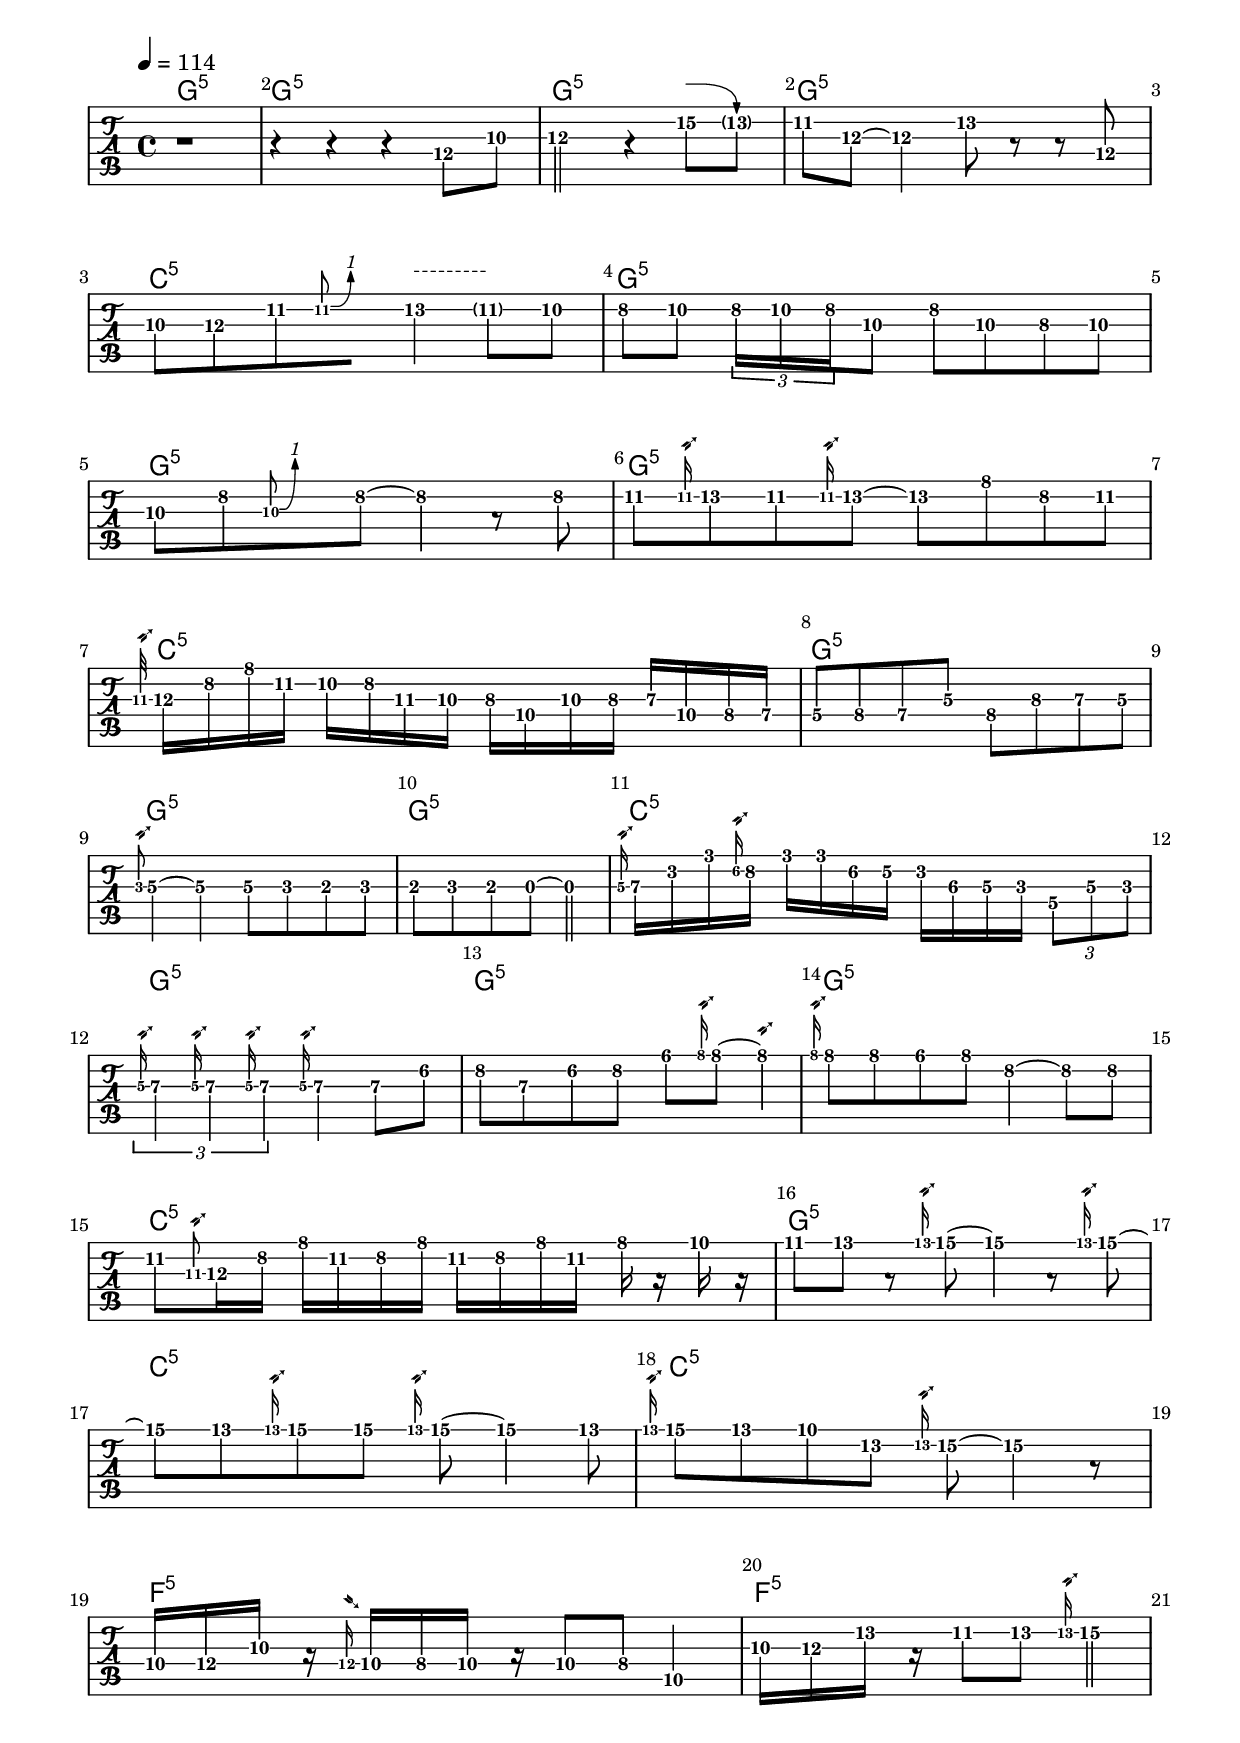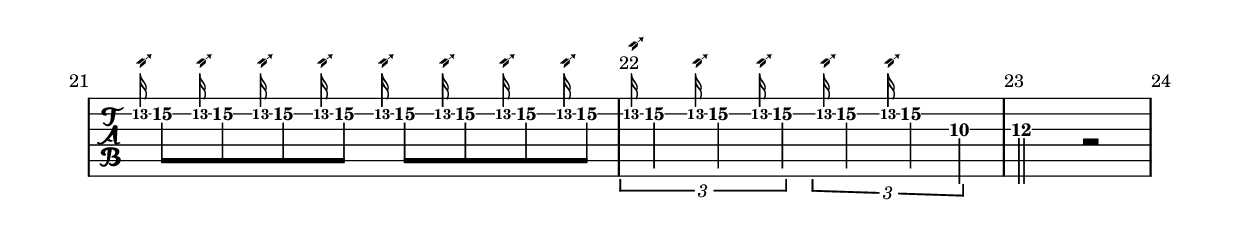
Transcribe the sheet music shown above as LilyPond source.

\version "2.23.1"
\include "../../../macros.ly"
song_tempo = 114

% Bb
ma = {

}

mg = {
  <g,\6 d\5 g\4>8
  <g,\6 d\5 g\4>8
  <g,\6 d\5 g\4>8
  r8
  <g,\6 d\5 g\4>8
  <g,\6 d\5 g\4>8
  <g,\6 d\5 g\4>8
  r8
}
mc = {
  <c\5 g\4 c'\3>8
  <c\5 g\4 c'\3>8
  <c\5 g\4 c'\3>8
  r8

  <c\5 g\4 c'\3>8
  <c\5 g\4 c'\3>8
  <c\5 g\4 c'\3>8
  r8
}
mf = {
  <f,\6 c\5 f\4>8
  <f,\6 c\5 f\4>8
  <f,\6 c\5 f\4>8
  r8
  <f,\6 c\5 f\4>8
  <f,\6 c\5 f\4>8
  <f,\6 c\5 f\4>8
  r8
}

lignea = {
  \mg | \mg | \mc | \mg |
}

ligneb = {
  \mc | \mc | \mf | \mf |
}



rhythm = {
  % une mesure pour la levée
  r1 |
  \mg
  \lignea
  \lignea
  \lignea
  \lignea
  \ligneb
}


song_chords = \chordmode {
  g1:5
  |
  g1:5
  |
  g1:5 | g1:5 | c1:5 | g1:5 |
  g1:5 | g1:5 | c1:5 | g1:5 |
  g1:5 | g1:5 | c1:5 | g1:5 |
  g1:5 | g1:5 | c1:5 | g1:5 |
  c1:5 | c1:5 | f1:5 | f1:5 |

}


lead = {
  \absolute  {
    \override Score.SpacingSpanner.shortest-duration-space = #4.0


    % les numeros de mesure ici commencent

    %
    r1
    |
    % ( levée )
    r4 r4 r4 d'8\4 f'8\3
    |


    \set Score.currentBarNumber = 1
    % mes 1
    g'2\3 r4 d''8\2\^ c''8\2
    |

    % mes 2
    %\grace c'8\2 \preBendHold d'8\2 \bendHold \^ g'8~\3 \^ g'8\3 ais'8\2 r8 r4 d'8\4
    bes'8\2  g'8~\3 g'4\3 c''8\2 r8 r8 d'8\4
    |

    % mes 3
    %   f'8\3 g'8\3 bes'8\2 \mypull bes'16\2 c''8~\2 c''4\2 bes'8\2 a'8\2
    f'8\3 g'8\3 bes'8\2  \grace bes'8\2 \^ c''8\2 c''4\2 \bendHold \^ bes'8\2  a'8\2
    |

    % mes 4
    g'8\2 a'8\2 \times 2/3 { g'16\2 a'16\2 g'16\2 } f'8\3 g'8\2 f'8\3 dis'8\3 f'8\3
    |

    % mes 5
    %   f'8\3 g'8\2 fis'8\3 g'8~\2 \mypull f'16\3 g'4\3 r8 g'8\2
    f'8\3 g'8\2 \grace f'8\3 \^ g'8\2 g'8~\2 g'4\2 r8 g'8\2
    |

    % mes 6
    bes'8\2 \mypull bes'16\2 c''8\2 bes'8\2 \mypull bes'16\2 c''8~\2 c''8\2 c''8\1 g'8\2 bes'8\2
    |

    % mes 7
    \mypull fis'32\3 g'16\3 g'16\2 c''16\1 bes'16\2
    a'16\2 g'16\2 ges'16\3  f'16\3
    ees'16\3 c'16\4 f'16\3 ees'16\3
    d'16\3 c'16\4 bes16\4 a16\4
    |

    % mes 8
    g8\4 bes8\4 a8\4 c'8\3 bes8\4 ees'8\3 d'8\3 c'8\3
    |

    % mes 9
    \mypull bes8\3 c'4~\3 c'4\3 c'8\3 bes8\3 a8\3 bes8\3

    % mes 10
    a8\3 bes8\3 a8\3 g8~\3 g2\3

    % mes 11
    \mypull c'16\3 d'16\3 d'16\2 g'16\1  \mypull f'16\2 g'16\2
    g'\1 g'\1 f'\2 e'\2
    d'\2 des'\3 c'\3 bes\3
    \times 2/3 { g8\4 c'8\3 bes8\3 }
    |

    % mes 12
    \times 2/3 { \mypull c'16\3 d'4\3 \mypull c'16\3 d'4\3 \mypull c'16\3 d'4\3 }
    \mypull c'16\3 d'4\3
    d'8\3 f'8\2
    |

    % mes 13
    g'8\2 d'8\3 f'8\2 g'8\2  bes'8\1 \mypull bis'16\1 c''8~ \mypulled  c''4
    |

    % mes 14
    \mypull c''16\1 c''8\1 c''8\1 bes'8\1 c''8\1
    g'4~\2 g'8\2 g'8\2
    |

    % mes 15
    bes'8\2 \mypull fis'8\3 g'16\3 g'16\2
    c''16\1 bes'16\2 g'16\2 c''16\1
    bes'16\2 g'16\2 c''16\1 bes'16\2
    c''16\1 r16 d''16\1 r16
    |

    % mes 16
    ees''8\1 f''8\1 r8
    \mypull f''16\1 g''8~\1 g''4\1 r8 \mypull f''16\1 g''8~\1
    |

    % mes 17
    g''8\1 f''8\1 \mypull f''16\1 g''8\1  g''8\1
    \mypull f''16\1 g''8~\1 g''4\1 f''8\1
    |

    % mes 18
    \mypull f''16\1 g''8\1 f''8\1 d''8\1 c''8\2
    \mypull c''16\2 d''8~\2 d''4\2 r8
    |

    % mes 19
    c'16\4 d'16\4 f'16\3 r16
    \myrelease d'16\4 c'16\4   bes16\4 bis16\4 r16
    c'8\4 bes8\4 g4\5
    |

    % mes 20
    f'16\3 g'16\3 c''16\2 r16
    bes'8\2 c''8\2
    \mypull c''16\2 d''2\2
    |

    % mes 21
    \mypull c''16\2 d''8\2
    \mypull c''16\2 d''8\2
    \mypull c''16\2 d''8\2
    \mypull c''16\2 d''8\2
    \mypull c''16\2 d''8\2
    \mypull c''16\2 d''8\2
    \mypull c''16\2 d''8\2
    \mypull c''16\2 d''8\2
    |

    % mes 22
    \times 2/3 {
      \mypull c''16\2 d''4\2
      \mypull c''16\2 d''4\2
      \mypull c''16\2 d''4\2
    }
    \times 2/3 {
      \mypull c''16\2 d''4\2
      \mypull c''16\2 d''4\2
      f'4\3
    }
    |

    % mes 23
    g'2\3 r2


  }

}

drumbar =  \drummode {  bd4 sn4  bd4 sn4 }

drumbars = {
  \repeat unfold 30 { \drumbar | }
}


drumbarhh =  \drummode {
  hihat8
  hihat8
  hihat8
  hihat8
  hihat8
  hihat8
  hihat8
  hihat8
}

drumbarshh = {
  \repeat unfold 30 {  \drumbarhh }

}




\paper {
  #(include-special-characters)
  indent = 0\mm
  line-width = 180\mm
  oddHeaderMarkup = ""
  evenHeaderMarkup = ""
  oddFooterMarkup = ""
  evenFooterMarkup = ""

  #(add-text-replacements!
    '(
       ("100" . "hundred")
       ("dpi" . "dots per inch")
       ))

}


\score {
  <<
    \new ChordNames {
      \song_chords
    }

    \new TabStaff {
      \tempo 4 = \song_tempo
      \tabFullNotation
      \override Score.BarNumber.break-visibility = ##(#t #t #t)
      \lead
    }

  >>

  \layout {}
}

\score {
  \unfoldRepeats {
    <<
      \new DrumStaff
      \tempo 4 = \song_tempo
      <<
        \new DrumVoice {  \drumbarshh }
        \new DrumVoice {  \drumbars }
      >>

      \new Staff {
        \rhythm
        \set Staff.midiMinimumVolume = #0.2
        \set Staff.midiMaximumVolume = #0.2
        %\set Staff.midiInstrument = "electric guitar (clean)"
        %\set Staff.midiInstrument = "bass"
        %\set Staff.midiInstrument = "clarinet"
      }
      \new Staff {
        \lead
        \set Staff.midiMinimumVolume = #0.9
        \set Staff.midiMaximumVolume = #0.9
        \set Staff.midiInstrument = "electric guitar (clean)"
      }
      %\new Staff {
      %      \song_voice
      %      \set Staff.midiMinimumVolume = #0.9
      %      \set Staff.midiMaximumVolume = #0.9
      %      \set Staff.midiInstrument = "electric guitar (clean)"
      %}
    >>
  }
  \midi {
    \tempo 4 = \song_tempo
  }
}
